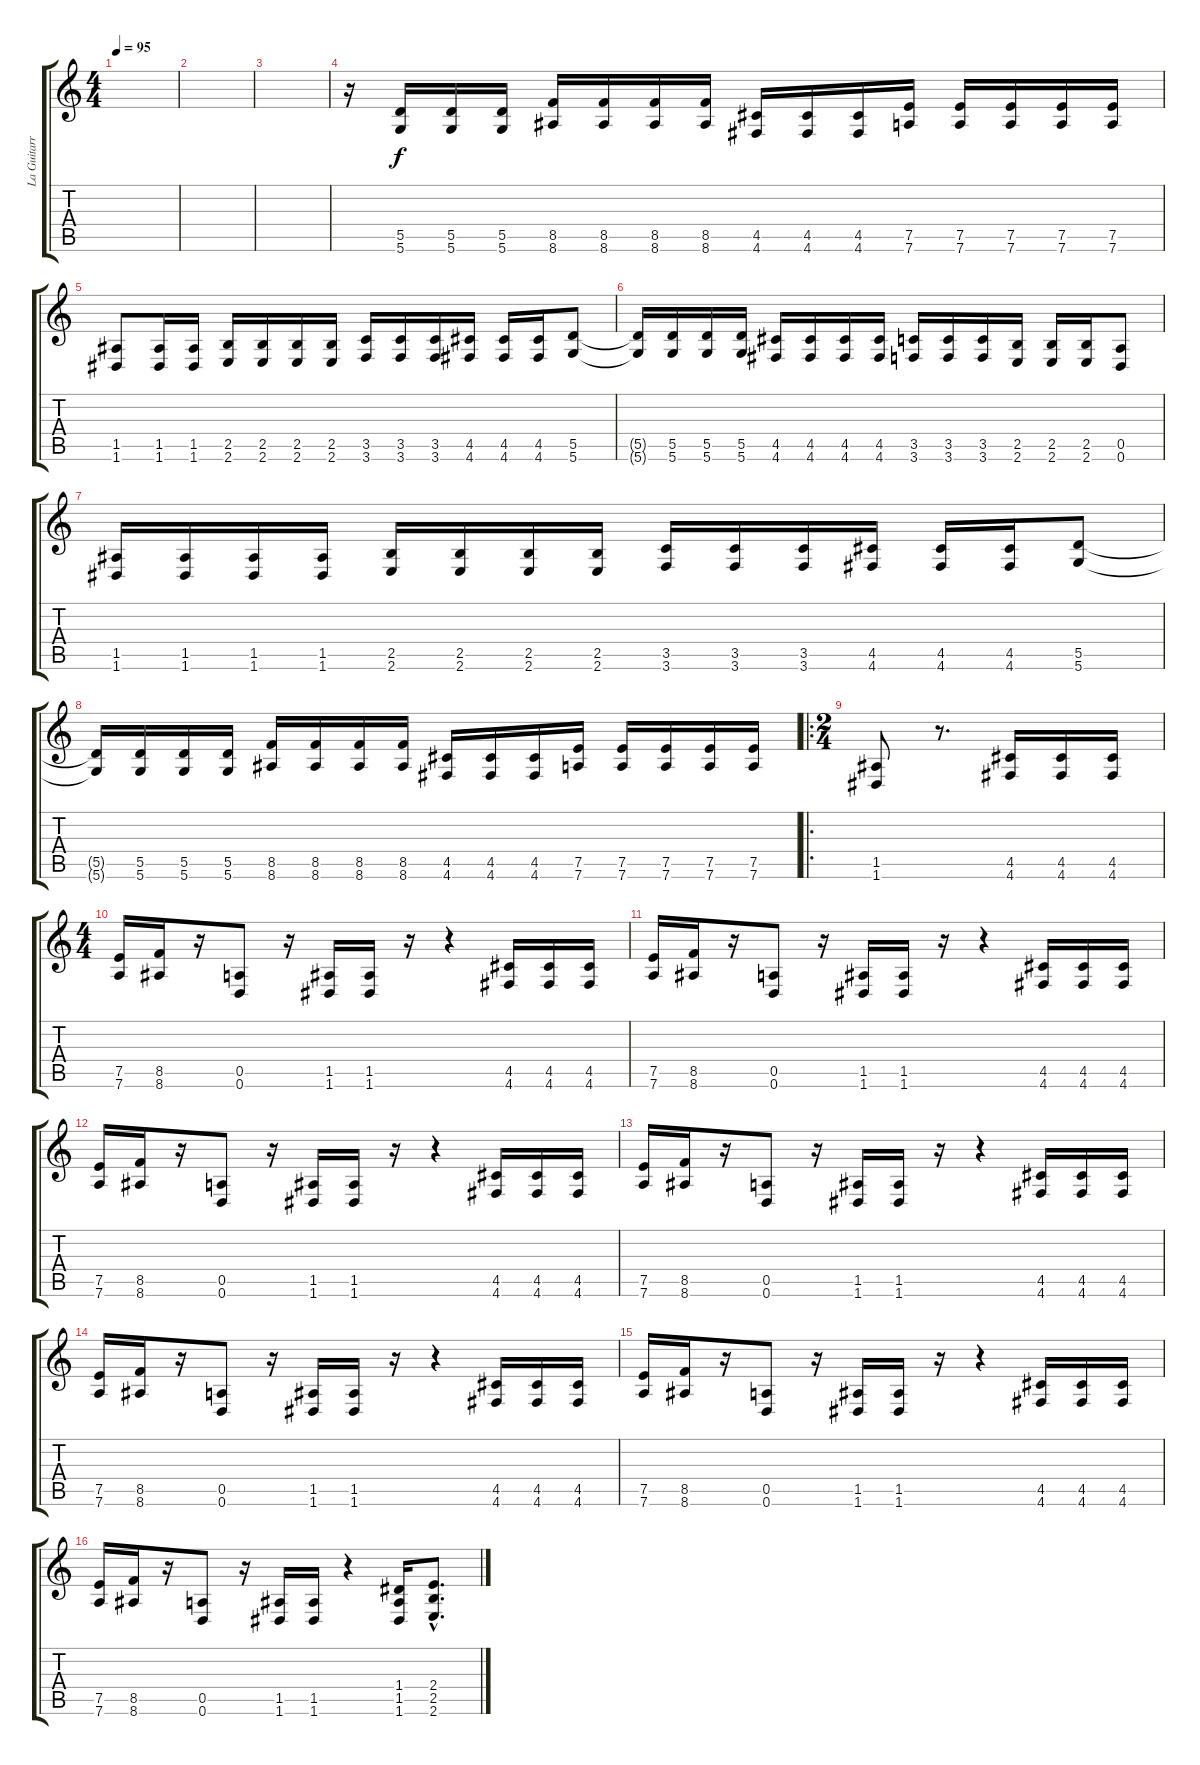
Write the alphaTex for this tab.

\track ("La Guitarra" "La Guitarr") {instrument distortionguitar}
\staff {score tabs}
\tuning (E4 B3 G3 D3 A2 D2) {hide}
\ts (4 4)
\tempo 95
\tempo 60
\tempo 95
\clef g2
\ks c
|
|
|
r.16 (5.5 5.6).16 (5.5 5.6).16 (5.5 5.6).16 (8.5 8.6).16 (8.5 8.6).16 (8.5 8.6).16 (8.5 8.6).16 (4.5 4.6).16 (4.5 4.6).16 (4.5 4.6).16 (7.5 7.6).16 (7.5 7.6).16 (7.5 7.6).16 (7.5 7.6).16 (7.5 7.6).16 |
(1.5 1.6).8 (1.5 1.6).16 (1.5 1.6).16 (2.5 2.6).16 (2.5 2.6).16 (2.5 2.6).16 (2.5 2.6).16 (3.5 3.6).16 (3.5 3.6).16 (3.5 3.6).16 (4.5 4.6).16 (4.5 4.6).16 (4.5 4.6).16 (5.5 5.6).8 |
(5.5{t} 5.6{t}).16 (5.5 5.6).16 (5.5 5.6).16 (5.5 5.6).16 (4.5 4.6).16 (4.5 4.6).16 (4.5 4.6).16 (4.5 4.6).16 (3.5 3.6).16 (3.5 3.6).16 (3.5 3.6).16 (2.5 2.6).16 (2.5 2.6).16 (2.5 2.6).16 (0.5 0.6).8 |
(1.5 1.6).16 (1.5 1.6).16 (1.5 1.6).16 (1.5 1.6).16 (2.5 2.6).16 (2.5 2.6).16 (2.5 2.6).16 (2.5 2.6).16 (3.5 3.6).16 (3.5 3.6).16 (3.5 3.6).16 (4.5 4.6).16 (4.5 4.6).16 (4.5 4.6).16 (5.5 5.6).8 |
(5.5{t} 5.6{t}).16 (5.5 5.6).16 (5.5 5.6).16 (5.5 5.6).16 (8.5 8.6).16 (8.5 8.6).16 (8.5 8.6).16 (8.5 8.6).16 (4.5 4.6).16 (4.5 4.6).16 (4.5 4.6).16 (7.5 7.6).16 (7.5 7.6).16 (7.5 7.6).16 (7.5 7.6).16 (7.5 7.6).16 |
\ro
\ts (2 4)
(1.5 1.6).8 r.8{d} (4.5 4.6).16 (4.5 4.6).16 (4.5 4.6).16 |
\ts (4 4)
(7.5 7.6).16 (8.5 8.6).16 r.16 (0.5 0.6).8 r.16 (1.5 1.6).16 (1.5 1.6).16 r.16 r.4 (4.5 4.6).16 (4.5 4.6).16 (4.5 4.6).16 |
(7.5 7.6).16 (8.5 8.6).16 r.16 (0.5 0.6).8 r.16 (1.5 1.6).16 (1.5 1.6).16 r.16 r.4 (4.5 4.6).16 (4.5 4.6).16 (4.5 4.6).16 |
(7.5 7.6).16 (8.5 8.6).16 r.16 (0.5 0.6).8 r.16 (1.5 1.6).16 (1.5 1.6).16 r.16 r.4 (4.5 4.6).16 (4.5 4.6).16 (4.5 4.6).16 |
(7.5 7.6).16 (8.5 8.6).16 r.16 (0.5 0.6).8 r.16 (1.5 1.6).16 (1.5 1.6).16 r.16 r.4 (4.5 4.6).16 (4.5 4.6).16 (4.5 4.6).16 |
(7.5 7.6).16 (8.5 8.6).16 r.16 (0.5 0.6).8 r.16 (1.5 1.6).16 (1.5 1.6).16 r.16 r.4 (4.5 4.6).16 (4.5 4.6).16 (4.5 4.6).16 |
(7.5 7.6).16 (8.5 8.6).16 r.16 (0.5 0.6).8 r.16 (1.5 1.6).16 (1.5 1.6).16 r.16 r.4 (4.5 4.6).16 (4.5 4.6).16 (4.5 4.6).16 |
(7.5 7.6).16 (8.5 8.6).16 r.16 (0.5 0.6).8 r.16 (1.5 1.6).16 (1.5 1.6).16 r.4 (1.4 1.5 1.6).16 (2.4{hac} 2.5{hac} 2.6{hac}).8{d}
